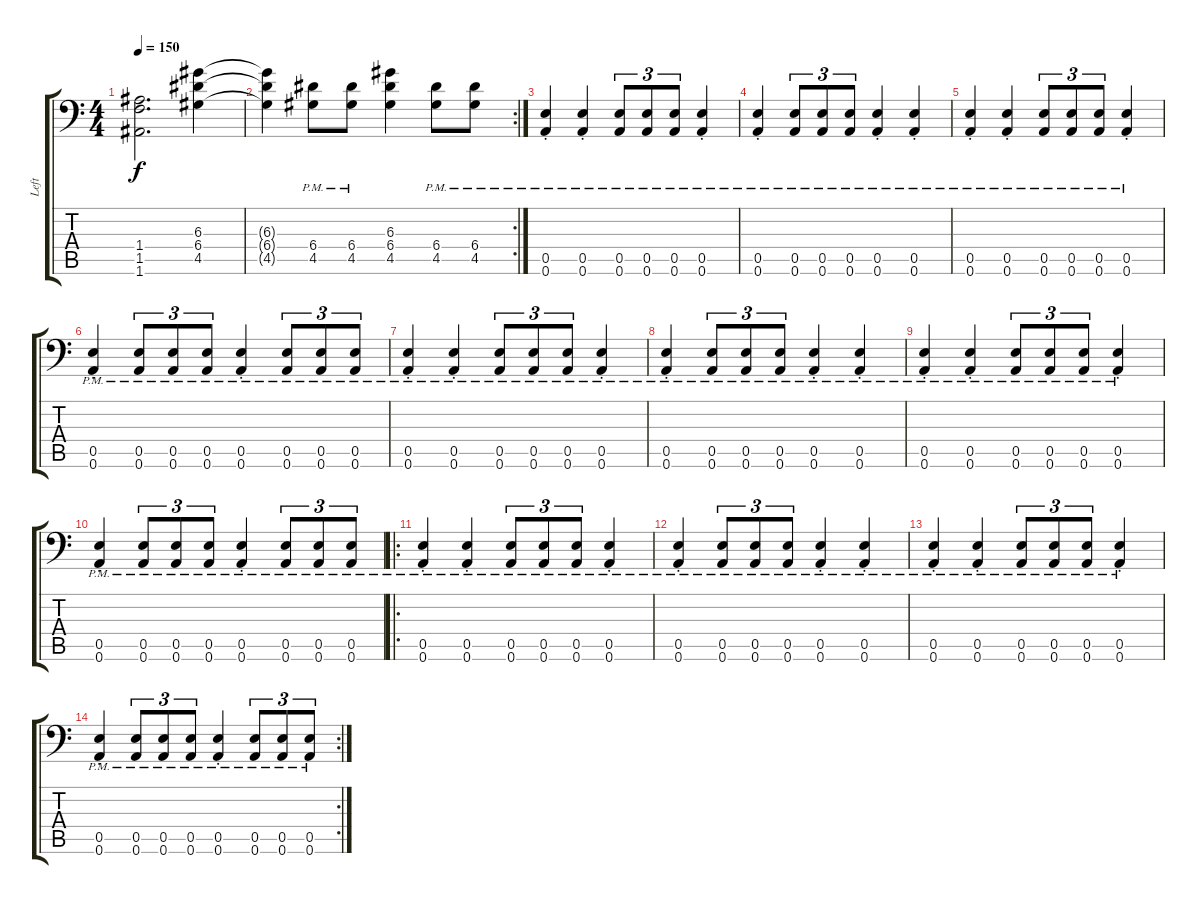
\track ("Left" "Left") {instrument overdrivenguitar}
\staff {score tabs}
\tuning (B3 Gb3 D3 A2 E2 A1) {hide}
\ts (4 4)
\tempo 150
\clef f4
\ks c
(1.4{t} 1.5{t} 1.6{t}).2{d dy f} (6.3 6.4 4.5).4 |
\rc 2
(6.3{t} 6.4{t} 4.5{t}).4 (6.4{pm} 4.5{pm}).8 (6.4{pm} 4.5{pm}).8 (6.3 6.4 4.5).4 (6.4{pm} 4.5{pm}).8 (6.4{pm} 4.5{pm}).8 |
(0.5{pm st} 0.6{pm st}).4 (0.5{pm st} 0.6{pm st}).4 (0.5{pm} 0.6{pm}).8{tu (3 2)} (0.5{pm} 0.6{pm}).8{tu (3 2)} (0.5{pm} 0.6{pm}).8{tu (3 2)} (0.5{pm st} 0.6{pm st}).4 |
(0.5{pm st} 0.6{pm st}).4 (0.5{pm} 0.6{pm}).8{tu (3 2)} (0.5{pm} 0.6{pm}).8{tu (3 2)} (0.5{pm} 0.6{pm}).8{tu (3 2)} (0.5{pm st} 0.6{pm st}).4 (0.5{pm st} 0.6{pm st}).4 |
(0.5{pm st} 0.6{pm st}).4 (0.5{pm st} 0.6{pm st}).4 (0.5{pm} 0.6{pm}).8{tu (3 2)} (0.5{pm} 0.6{pm}).8{tu (3 2)} (0.5{pm} 0.6{pm}).8{tu (3 2)} (0.5{pm st} 0.6{pm st}).4 |
(0.5{pm st} 0.6{pm st}).4 (0.5{pm} 0.6{pm}).8{tu (3 2)} (0.5{pm} 0.6{pm}).8{tu (3 2)} (0.5{pm} 0.6{pm}).8{tu (3 2)} (0.5{pm st} 0.6{pm st}).4 (0.5{pm} 0.6{pm}).8{tu (3 2)} (0.5{pm} 0.6{pm}).8{tu (3 2)} (0.5{pm} 0.6{pm}).8{tu (3 2)} |
(0.5{pm st} 0.6{pm st}).4 (0.5{pm st} 0.6{pm st}).4 (0.5{pm} 0.6{pm}).8{tu (3 2)} (0.5{pm} 0.6{pm}).8{tu (3 2)} (0.5{pm} 0.6{pm}).8{tu (3 2)} (0.5{pm st} 0.6{pm st}).4 |
(0.5{pm st} 0.6{pm st}).4 (0.5{pm} 0.6{pm}).8{tu (3 2)} (0.5{pm} 0.6{pm}).8{tu (3 2)} (0.5{pm} 0.6{pm}).8{tu (3 2)} (0.5{pm st} 0.6{pm st}).4 (0.5{pm st} 0.6{pm st}).4 |
(0.5{pm st} 0.6{pm st}).4 (0.5{pm st} 0.6{pm st}).4 (0.5{pm} 0.6{pm}).8{tu (3 2)} (0.5{pm} 0.6{pm}).8{tu (3 2)} (0.5{pm} 0.6{pm}).8{tu (3 2)} (0.5{pm st} 0.6{pm st}).4 |
(0.5{pm st} 0.6{pm st}).4 (0.5{pm} 0.6{pm}).8{tu (3 2)} (0.5{pm} 0.6{pm}).8{tu (3 2)} (0.5{pm} 0.6{pm}).8{tu (3 2)} (0.5{pm st} 0.6{pm st}).4 (0.5{pm} 0.6{pm}).8{tu (3 2)} (0.5{pm} 0.6{pm}).8{tu (3 2)} (0.5{pm} 0.6{pm}).8{tu (3 2)} |
\ro
(0.5{pm st} 0.6{pm st}).4 (0.5{pm st} 0.6{pm st}).4 (0.5{pm} 0.6{pm}).8{tu (3 2)} (0.5{pm} 0.6{pm}).8{tu (3 2)} (0.5{pm} 0.6{pm}).8{tu (3 2)} (0.5{pm st} 0.6{pm st}).4 |
(0.5{pm st} 0.6{pm st}).4 (0.5{pm} 0.6{pm}).8{tu (3 2)} (0.5{pm} 0.6{pm}).8{tu (3 2)} (0.5{pm} 0.6{pm}).8{tu (3 2)} (0.5{pm st} 0.6{pm st}).4 (0.5{pm st} 0.6{pm st}).4 |
(0.5{pm st} 0.6{pm st}).4 (0.5{pm st} 0.6{pm st}).4 (0.5{pm} 0.6{pm}).8{tu (3 2)} (0.5{pm} 0.6{pm}).8{tu (3 2)} (0.5{pm} 0.6{pm}).8{tu (3 2)} (0.5{pm st} 0.6{pm st}).4 |
\rc 2
(0.5{pm st} 0.6{pm st}).4 (0.5{pm} 0.6{pm}).8{tu (3 2)} (0.5{pm} 0.6{pm}).8{tu (3 2)} (0.5{pm} 0.6{pm}).8{tu (3 2)} (0.5{pm st} 0.6{pm st}).4 (0.5{pm} 0.6{pm}).8{tu (3 2)} (0.5{pm} 0.6{pm}).8{tu (3 2)} (0.5{pm} 0.6{pm}).8{tu (3 2)}
